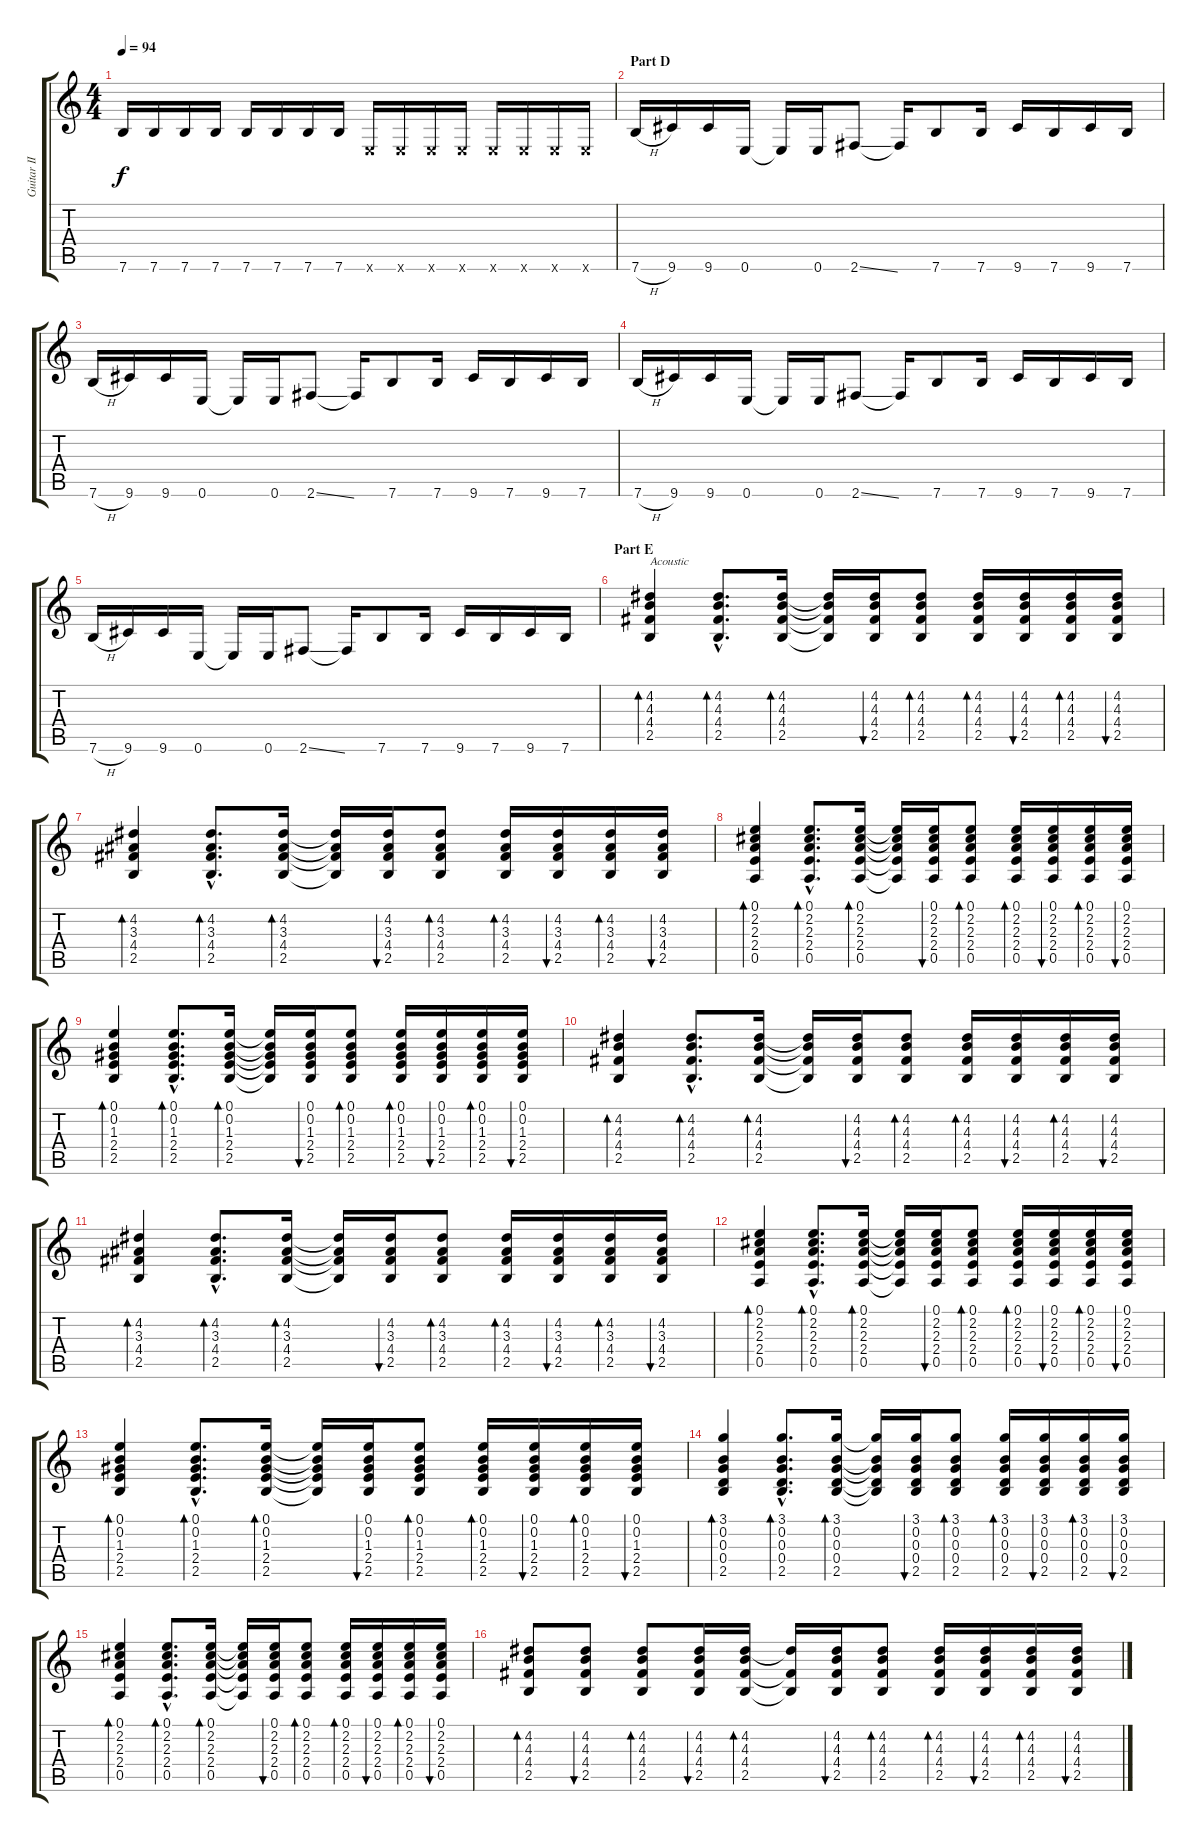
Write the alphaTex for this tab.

\track ("Guitar II" "Guitar II") {instrument distortionguitar}
\staff {score tabs}
\tuning (E4 B3 G3 D3 A2 E2) {hide}
\ts (4 4)
\tempo 94
\clef g2
\ks c
7.6.16{dy f} 7.6.16 7.6.16 7.6.16 7.6.16 7.6.16 7.6.16 7.6.16 0.6{x}.16 0.6{x}.16 0.6{x}.16 0.6{x}.16 0.6{x}.16 0.6{x}.16 0.6{x}.16 0.6{x}.16 |
\section ("" "Part D")
7.6{h}.16 9.6.16 9.6.16 0.6.16 0.6{t}.16 0.6.16 2.6{ss}.8 2.6{t}.16 7.6.8 7.6.16 9.6.16 7.6.16 9.6.16 7.6.16 |
7.6{h}.16 9.6.16 9.6.16 0.6.16 0.6{t}.16 0.6.16 2.6{ss}.8 2.6{t}.16 7.6.8 7.6.16 9.6.16 7.6.16 9.6.16 7.6.16 |
7.6{h}.16 9.6.16 9.6.16 0.6.16 0.6{t}.16 0.6.16 2.6{ss}.8 2.6{t}.16 7.6.8 7.6.16 9.6.16 7.6.16 9.6.16 7.6.16 |
7.6{h}.16 9.6.16 9.6.16 0.6.16 0.6{t}.16 0.6.16 2.6{ss}.8 2.6{t}.16 7.6.8 7.6.16 9.6.16 7.6.16 9.6.16 7.6.16 |
\section ("" "Part E")
(4.2 4.3 4.4 2.5).4{bd 60 txt "Acoustic" instrument acousticguitarsteel} (4.2{hac} 4.3{hac} 4.4{hac} 2.5{hac}).8{d bd 60} (4.2 4.3 4.4 2.5).16{bd 60} (4.2{t} 4.3{t} 4.4{t} 2.5{t}).16 (4.2 4.3 4.4 2.5).16{bu 60} (4.2 4.3 4.4 2.5).8{bd 60} (4.2 4.3 4.4 2.5).16{bd 60} (4.2 4.3 4.4 2.5).16{bu 60} (4.2 4.3 4.4 2.5).16{bd 60} (4.2 4.3 4.4 2.5).16{bu 60} |
(4.2 3.3 4.4 2.5).4{bd 60} (4.2{hac} 3.3{hac} 4.4{hac} 2.5{hac}).8{d bd 60} (4.2 3.3 4.4 2.5).16{bd 60} (4.2{t} 3.3{t} 4.4{t} 2.5{t}).16 (4.2 3.3 4.4 2.5).16{bu 60} (4.2 3.3 4.4 2.5).8{bd 60} (4.2 3.3 4.4 2.5).16{bd 60} (4.2 3.3 4.4 2.5).16{bu 60} (4.2 3.3 4.4 2.5).16{bd 60} (4.2 3.3 4.4 2.5).16{bu 60} |
(0.1 2.2 2.3 2.4 0.5).4{bd 60} (0.1{hac} 2.2{hac} 2.3{hac} 2.4{hac} 0.5{hac}).8{d bd 60} (0.1 2.2 2.3 2.4 0.5).16{bd 60} (0.1{t} 2.2{t} 2.3{t} 2.4{t} 0.5{t}).16 (0.1 2.2 2.3 2.4 0.5).16{bu 60} (0.1 2.2 2.3 2.4 0.5).8{bd 60} (0.1 2.2 2.3 2.4 0.5).16{bd 60} (0.1 2.2 2.3 2.4 0.5).16{bu 60} (0.1 2.2 2.3 2.4 0.5).16{bd 60} (0.1 2.2 2.3 2.4 0.5).16{bu 60} |
(0.1 0.2 1.3 2.4 2.5).4{bd 60} (0.1{hac} 0.2{hac} 1.3{hac} 2.4{hac} 2.5{hac}).8{d bd 60} (0.1 0.2 1.3 2.4 2.5).16{bd 60} (0.1{t} 0.2{t} 1.3{t} 2.4{t} 2.5{t}).16 (0.1 0.2 1.3 2.4 2.5).16{bu 60} (0.1 0.2 1.3 2.4 2.5).8{bd 60} (0.1 0.2 1.3 2.4 2.5).16{bd 60} (0.1 0.2 1.3 2.4 2.5).16{bu 60} (0.1 0.2 1.3 2.4 2.5).16{bd 60} (0.1 0.2 1.3 2.4 2.5).16{bu 60} |
(4.2 4.3 4.4 2.5).4{bd 60} (4.2{hac} 4.3{hac} 4.4{hac} 2.5{hac}).8{d bd 60} (4.2 4.3 4.4 2.5).16{bd 60} (4.2{t} 4.3{t} 4.4{t} 2.5{t}).16 (4.2 4.3 4.4 2.5).16{bu 60} (4.2 4.3 4.4 2.5).8{bd 60} (4.2 4.3 4.4 2.5).16{bd 60} (4.2 4.3 4.4 2.5).16{bu 60} (4.2 4.3 4.4 2.5).16{bd 60} (4.2 4.3 4.4 2.5).16{bu 60} |
(4.2 3.3 4.4 2.5).4{bd 60} (4.2{hac} 3.3{hac} 4.4{hac} 2.5{hac}).8{d bd 60} (4.2 3.3 4.4 2.5).16{bd 60} (4.2{t} 3.3{t} 4.4{t} 2.5{t}).16 (4.2 3.3 4.4 2.5).16{bu 60} (4.2 3.3 4.4 2.5).8{bd 60} (4.2 3.3 4.4 2.5).16{bd 60} (4.2 3.3 4.4 2.5).16{bu 60} (4.2 3.3 4.4 2.5).16{bd 60} (4.2 3.3 4.4 2.5).16{bu 60} |
(0.1 2.2 2.3 2.4 0.5).4{bd 60} (0.1{hac} 2.2{hac} 2.3{hac} 2.4{hac} 0.5{hac}).8{d bd 60} (0.1 2.2 2.3 2.4 0.5).16{bd 60} (0.1{t} 2.2{t} 2.3{t} 2.4{t} 0.5{t}).16 (0.1 2.2 2.3 2.4 0.5).16{bu 60} (0.1 2.2 2.3 2.4 0.5).8{bd 60} (0.1 2.2 2.3 2.4 0.5).16{bd 60} (0.1 2.2 2.3 2.4 0.5).16{bu 60} (0.1 2.2 2.3 2.4 0.5).16{bd 60} (0.1 2.2 2.3 2.4 0.5).16{bu 60} |
(0.1 0.2 1.3 2.4 2.5).4{bd 60} (0.1{hac} 0.2{hac} 1.3{hac} 2.4{hac} 2.5{hac}).8{d bd 60} (0.1 0.2 1.3 2.4 2.5).16{bd 60} (0.1{t} 0.2{t} 1.3{t} 2.4{t} 2.5{t}).16 (0.1 0.2 1.3 2.4 2.5).16{bu 60} (0.1 0.2 1.3 2.4 2.5).8{bd 60} (0.1 0.2 1.3 2.4 2.5).16{bd 60} (0.1 0.2 1.3 2.4 2.5).16{bu 60} (0.1 0.2 1.3 2.4 2.5).16{bd 60} (0.1 0.2 1.3 2.4 2.5).16{bu 60} |
(3.1 0.2 0.3 0.4 2.5).4{bd 60} (3.1{hac} 0.2{hac} 0.3{hac} 0.4{hac} 2.5{hac}).8{d bd 60} (3.1 0.2 0.3 0.4 2.5).16{bd 60} (3.1{t} 0.2{t} 0.3{t} 0.4{t} 2.5{t}).16 (3.1 0.2 0.3 0.4 2.5).16{bu 60} (3.1 0.2 0.3 0.4 2.5).8{bd 60} (3.1 0.2 0.3 0.4 2.5).16{bd 60} (3.1 0.2 0.3 0.4 2.5).16{bu 60} (3.1 0.2 0.3 0.4 2.5).16{bd 60} (3.1 0.2 0.3 0.4 2.5).16{bu 60} |
(0.1 2.2 2.3 2.4 0.5).4{bd 60} (0.1{hac} 2.2{hac} 2.3{hac} 2.4{hac} 0.5{hac}).8{d bd 60} (0.1 2.2 2.3 2.4 0.5).16{bd 60} (0.1{t} 2.2{t} 2.3{t} 2.4{t} 0.5{t}).16 (0.1 2.2 2.3 2.4 0.5).16{bu 60} (0.1 2.2 2.3 2.4 0.5).8{bd 60} (0.1 2.2 2.3 2.4 0.5).16{bd 60} (0.1 2.2 2.3 2.4 0.5).16{bu 60} (0.1 2.2 2.3 2.4 0.5).16{bd 60} (0.1 2.2 2.3 2.4 0.5).16{bu 60} |
(4.2 4.3 4.4 2.5).8{bd 60} (4.2 4.3 4.4 2.5).8{bu 60} (4.2 4.3 4.4 2.5).8{bd 60} (4.2 4.3 4.4 2.5).16{bu 60} (4.2 4.3 4.4 2.5).16{bd 60} (4.2{t} 4.4{t} 2.5{t}).16 (4.2 4.3 4.4 2.5).16{bu 60} (4.2 4.3 4.4 2.5).8{bd 60} (4.2 4.3 4.4 2.5).16{bd 60} (4.2 4.3 4.4 2.5).16{bu 60} (4.2 4.3 4.4 2.5).16{bd 60} (4.2 4.3 4.4 2.5).16{bu 60}
